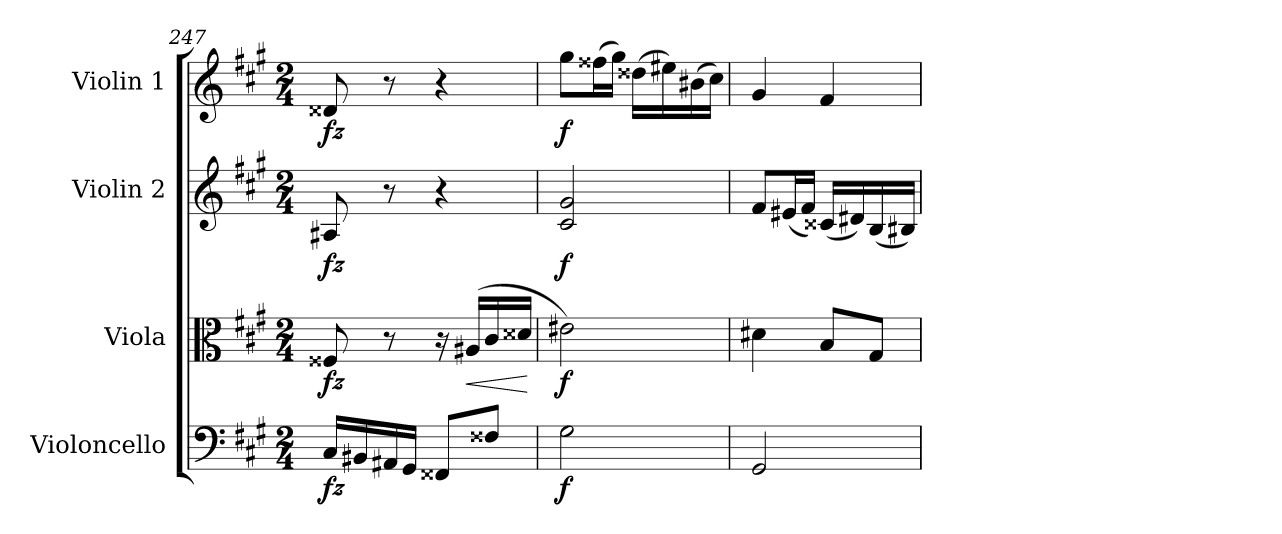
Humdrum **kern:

**kern	**dynam	**kern	**dynam	**kern	**dynam	**kern	**dynam
*part4	*part4	*part3	*part3	*part2	*part2	*part1	*part1
*staff4	*staff4	*staff3	*staff3	*staff2	*staff2	*staff1	*staff1
*I"Violoncello	*	*I"Viola	*	*I"Violin 2	*	*I"Violin 1	*
*I'Vc	*	*I'Vla	*	*I'Vln	*	*I'Vln	*
*clefF4	*	*clefC3	*	*clefG2	*	*clefG2	*
*k[f#c#g#]	*	*k[f#c#g#]	*	*k[f#c#g#]	*	*k[f#c#g#]	*
*M2/4	*	*M2/4	*	*M2/4	*	*M2/4	*
=247	=247	=247	=247	=247	=247	=247	=247
!	!LO:DY:b	!	!LO:DY:b	!	!LO:DY:b	!	!LO:DY:b
16C#/LL	fz	8F##X/	fz	8A#X/	fz	8d##X/	fz
16BB#X/	.	.	.	.	.	.	.
16AA#X/	.	8r	.	8r	.	8r	.
16GG#/JJ	.	.	.	.	.	.	.
8FF##X/L	.	16r	.	4r	.	4r	.
!	!	!	!LO:HP:b	!	!	!	!
.	.	(>16A#X/LL	<	.	.	.	.
8F##X/J	.	16c#/	.	.	.	.	.
.	.	16d##X/JJ	.	.	.	.	.
.	.	.	[	.	.	.	.
=248	=248	=248	=248	=248	=248	=248	=248
!	!LO:DY:b	!	!LO:DY:b	!	!LO:DY:b	!	!LO:DY:b
2G#\	f	2e#X\)	f	2c#/ 2g#/	f	8gg#\L	f
.	.	.	.	.	.	(16ff##X\L	.
.	.	.	.	.	.	16gg#\JJ)	.
.	.	.	.	.	.	(16dd##X\LL	.
.	.	.	.	.	.	16ee#X\)	.
.	.	.	.	.	.	(16b#X\	.
.	.	.	.	.	.	16cc#\JJ)	.
=249	=249	=249	=249	=249	=249	=249	=249
2GG#/	.	4d#X\	.	8f#/L	.	4g#/	.
.	.	.	.	(16e#X/L	.	.	.
.	.	.	.	16f#/JJ)	.	.	.
.	.	8B/L	.	(16c##X/LL	.	4f#/	.
.	.	.	.	16d#X/)	.	.	.
.	.	8G#/J	.	(16B/	.	.	.
.	.	.	.	16B#X/JJ)	.	.	.
=	=	=	=	=	=	=	=
*-	*-	*-	*-	*-	*-	*-	*-
